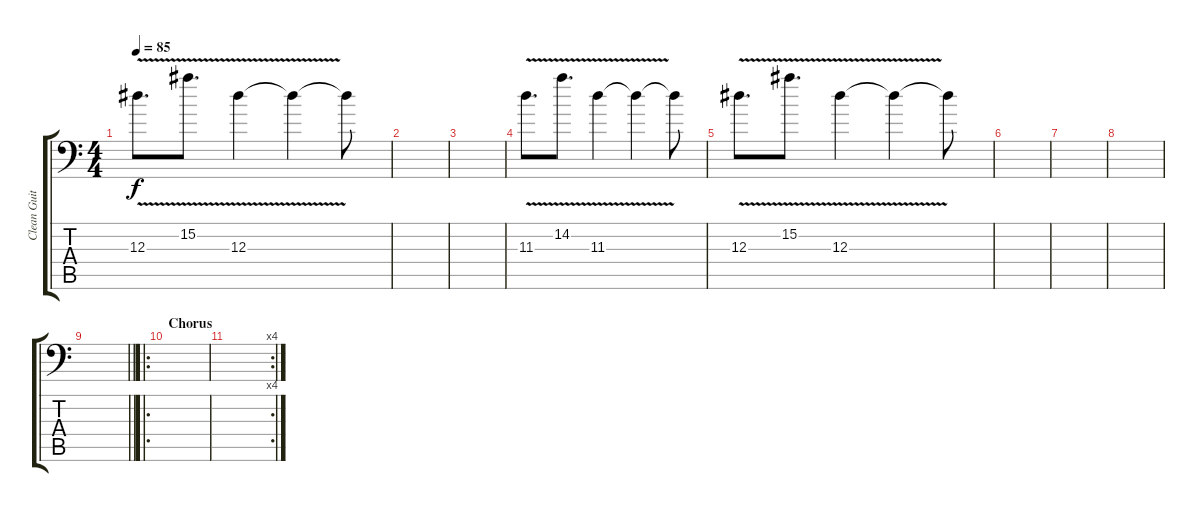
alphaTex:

\track ("Clean Guitar Fills" "Clean Guit") {instrument electricguitarclean}
\staff {score tabs}
\tuning (C4 G3 Eb3 Bb2 F2 Bb1) {hide}
\ts (4 4)
\tempo 85
\clef f4
\ks c
12.3{v}.8{d dy f} 15.2{v}.8{d} 12.3{v}.4 12.3{t}.4 12.3{t}.8 |
|
|
11.3{v}.8{d} 14.2{v}.8{d} 11.3{v}.4 11.3{t}.4 11.3{t}.8 |
12.3{v}.8{d} 15.2{v}.8{d} 12.3{v}.4 12.3{t}.4 12.3{t}.8 |
|
|
|
\barLineRight lightlight
|
\ro
\section ("" "Chorus")
|
\rc 4
